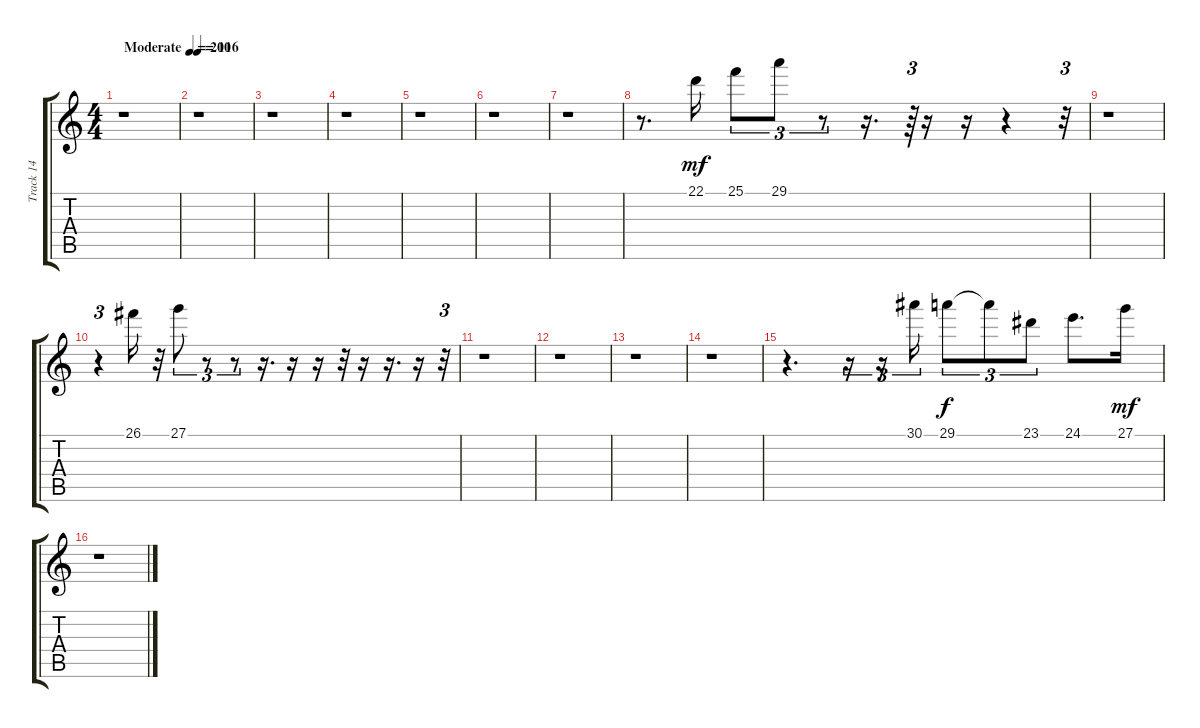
\track ("Track 14" "Track 14") {instrument flute}
\staff {score tabs}
\tuning (E4 B3 G3 D3 A2 E2) {hide}
\ts (4 4)
\tempo (200 "Moderate")
\clef g2
\ks c
r.1{dy mf instrument flute} |
\tempo 116
r.1 |
r.1 |
r.1 |
r.1 |
r.1 |
r.1 |
r.8{d} 22.1.16 25.1.8{tu (3 2)} 29.1.8{tu (3 2)} r.8{tu (3 2)} r.16{d} r.64{tu (3 2)} r.16 r.16 r.4 r.32{tu (3 2)} |
r.1 |
r.4{tu (3 2)} 26.1.16 r.32 27.1.8{tu (3 2)} r.8{tu (3 2)} r.8{tu (3 2)} r.16{d} r.16 r.16 r.32 r.16 r.16{d} r.16 r.32{tu (3 2)} |
r.1 |
r.1 |
r.1 |
r.1 |
r.4{d} r.16{tu (3 2)} r.16{tu (3 2)} 30.1.16{tu (3 2)} 29.1.8{tu (3 2) dy f} 29.1{t}.8{tu (3 2)} 23.1.8{tu (3 2)} 24.1.8{d} 27.1.16{dy mf} |
r.1
